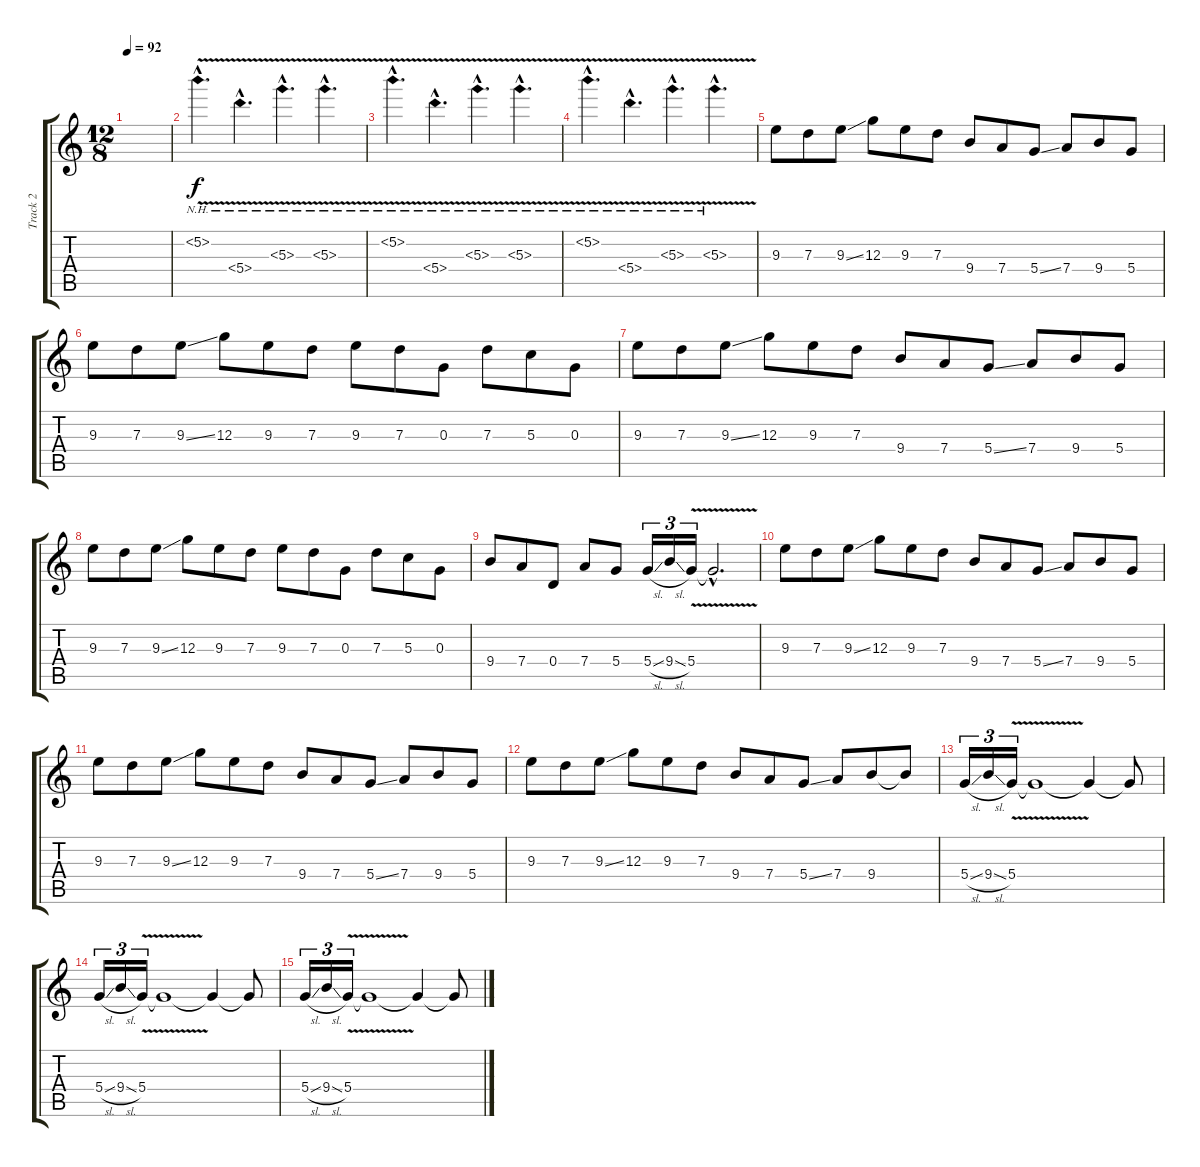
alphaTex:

\track ("Track 2" "Track 2") {instrument electricguitarclean}
\staff {score tabs}
\tuning (E4 B3 G3 D3 A2 E2) {hide}
\ts (12 8)
\tempo 92
\clef g2
\ks c
|
5.2{nh v hac}.4{d} 5.4{nh v hac}.4{d} 5.3{nh v hac}.4{d} 5.3{nh v hac}.4{d} |
5.2{nh v hac}.4{d} 5.4{nh v hac}.4{d} 5.3{nh v hac}.4{d} 5.3{nh v hac}.4{d} |
5.2{nh v hac}.4{d} 5.4{nh v hac}.4{d} 5.3{nh v hac}.4{d} 5.3{nh v hac}.4{d} |
9.3.8 7.3.8 9.3{ss}.8 12.3.8 9.3.8 7.3.8 9.4.8 7.4.8 5.4{ss}.8 7.4.8 9.4.8 5.4.8 |
9.3.8 7.3.8 9.3{ss}.8 12.3.8 9.3.8 7.3.8 9.3.8 7.3.8 0.3.8 7.3.8 5.3.8 0.3.8 |
9.3.8 7.3.8 9.3{ss}.8 12.3.8 9.3.8 7.3.8 9.4.8 7.4.8 5.4{ss}.8 7.4.8 9.4.8 5.4.8 |
9.3.8 7.3.8 9.3{ss}.8 12.3.8 9.3.8 7.3.8 9.3.8 7.3.8 0.3.8 7.3.8 5.3.8 0.3.8 |
9.4.8 7.4.8 0.4.8 7.4.8 5.4.8 5.4{sl}.16{tu (3 2)} 9.4{sl}.16{tu (3 2)} 5.4{v}.16{tu (3 2)} 5.4{hac t}.2{d} |
9.3.8 7.3.8 9.3{ss}.8 12.3.8 9.3.8 7.3.8 9.4.8 7.4.8 5.4{ss}.8 7.4.8 9.4.8 5.4.8 |
9.3.8 7.3.8 9.3{ss}.8 12.3.8 9.3.8 7.3.8 9.4.8 7.4.8 5.4{ss}.8 7.4.8 9.4.8 5.4.8 |
9.3.8 7.3.8 9.3{ss}.8 12.3.8 9.3.8 7.3.8 9.4.8 7.4.8 5.4{ss}.8 7.4.8 9.4.8 9.4{t}.8 |
5.4{sl}.16{tu (3 2)} 9.4{sl}.16{tu (3 2)} 5.4{v}.16{tu (3 2)} 5.4{t}.1 5.4{t}.4 5.4{t}.8 |
5.4{sl}.16{tu (3 2)} 9.4{sl}.16{tu (3 2)} 5.4{v}.16{tu (3 2)} 5.4{t}.1 5.4{t}.4 5.4{t}.8 |
5.4{sl}.16{tu (3 2)} 9.4{sl}.16{tu (3 2)} 5.4{v}.16{tu (3 2)} 5.4{t}.1 5.4{t}.4 5.4{t}.8
